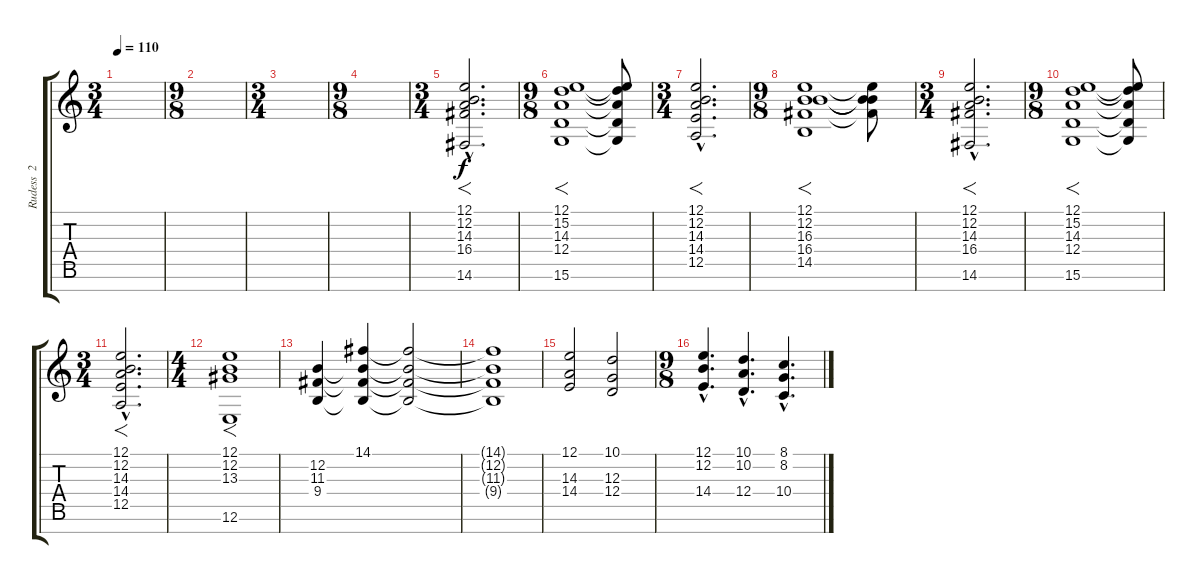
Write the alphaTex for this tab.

\track ("Rudess  2" "Rudess  2") {instrument brightacousticpiano}
\staff {score tabs}
\tuning (E4 B3 G3 D3 A2 E2 B1) {hide}
\ts (3 4)
\tempo 110
\clef g2
\ks c
|
\ts (9 8)
|
\ts (3 4)
|
\ts (9 8)
|
\ts (3 4)
(12.1{hac} 12.2{hac} 14.3{hac} 16.4{hac} 14.6{hac}).2{f d} |
\ts (9 8)
(12.1 15.2 14.3 12.4 15.6).1{f} (12.1{t} 15.2{t} 14.3{t} 12.4{t} 15.6{t}).8 |
\ts (3 4)
(12.1{hac} 12.2{hac} 14.3{hac} 14.4{hac} 12.5{hac}).2{f d} |
\ts (9 8)
(12.1 12.2 16.3 16.4 14.5).1{f} (12.1{t} 12.2{t} 16.3{t} 16.4{t}).8 |
\ts (3 4)
(12.1{hac} 12.2{hac} 14.3{hac} 16.4{hac} 14.6{hac}).2{f d} |
\ts (9 8)
(12.1 15.2 14.3 12.4 15.6).1{f} (12.1{t} 15.2{t} 14.3{t} 12.4{t} 15.6{t}).8 |
\ts (3 4)
(12.1{hac} 12.2{hac} 14.3{hac} 14.4{hac} 12.5{hac}).2{f d} |
\ts (4 4)
(12.1 12.2 13.3 12.6).1{f} |
(12.2 11.3 9.4).4{volume 15 instrument percussiveorgan} (14.1 12.2{t} 11.3{t} 9.4{t}).4 (14.1{t} 12.2{t} 11.3{t} 9.4{t}).2 |
(14.1{t} 12.2{t} 11.3{t} 9.4{t}).1 |
(12.1 14.3 14.4).2 (10.1 12.3 12.4).2 |
\ts (9 8)
(12.1{hac} 12.2{hac} 14.4{hac}).4{d} (10.1{hac} 10.2{hac} 12.4{hac}).4{d} (8.1{hac} 8.2{hac} 10.4{hac}).4{d}
